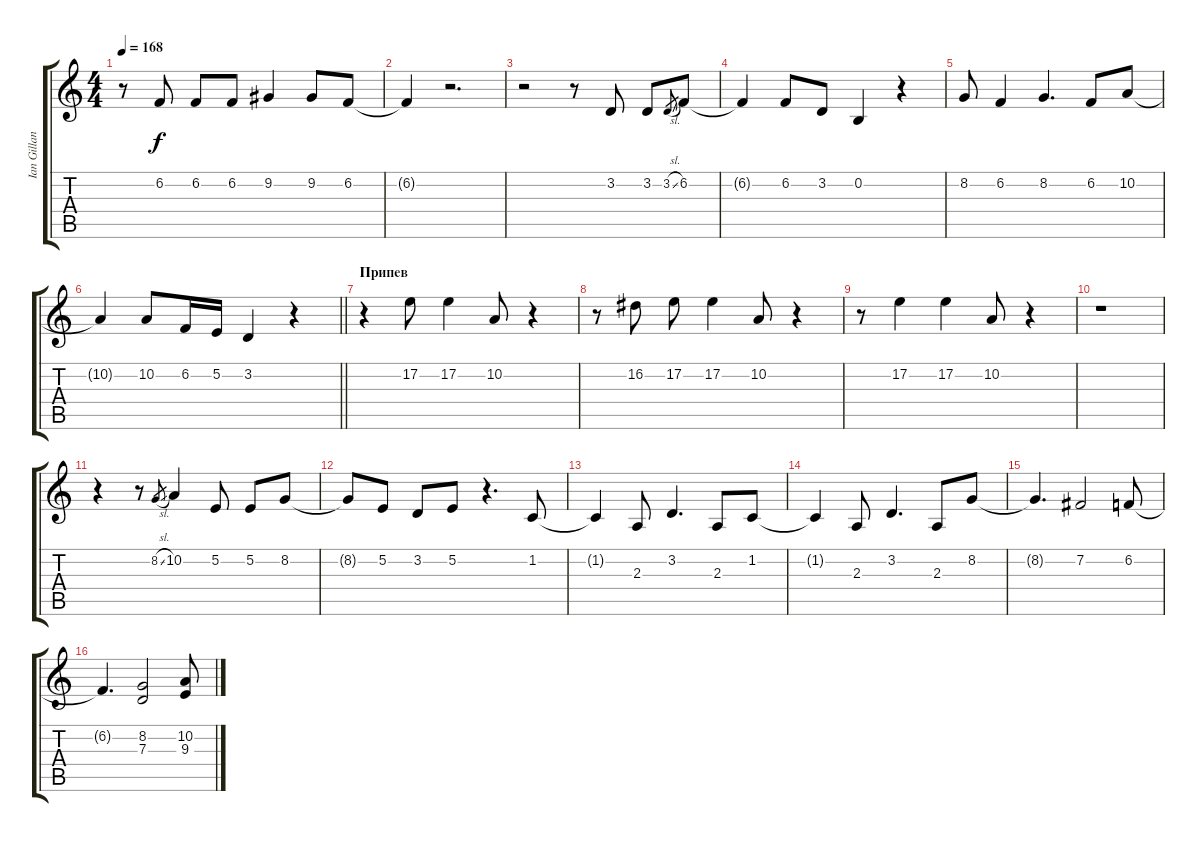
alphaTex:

\track ("Ian Gillan" "Ian Gillan") {instrument lead6voice}
\staff {score tabs}
\tuning (E4 B3 G3 D3 A2 E2) {hide}
\ts (4 4)
\tempo 168
\clef g2
\ks c
r.8{dy f} 6.2.8 6.2.8 6.2.8 9.2.4 9.2.8 6.2.8 |
6.2{t}.4 r.2{d} |
r.2 r.8 3.2.8 3.2.8 3.2{sl}.8{gr} 6.2.8 |
6.2{t}.4 6.2.8 3.2.8 0.2.4 r.4 |
8.2.8 6.2.4 8.2.4{d} 6.2.8 10.2.8 |
\barLineRight lightlight
10.2{t}.4 10.2.8 6.2.16 5.2.16 3.2.4 r.4 |
\section ("" "Припев")
r.4 17.2.8 17.2.4 10.2.8 r.4 |
r.8 16.2.8 17.2.8 17.2.4 10.2.8 r.4 |
r.8 17.2.4 17.2.4 10.2.8 r.4 |
r.1 |
r.4 r.8 8.2{sl}.8{gr} 10.2.4 5.2.8 5.2.8 8.2.8 |
8.2{t}.8 5.2.8 3.2.8 5.2.8 r.4{d} 1.2.8 |
1.2{t}.4 2.3.8 3.2.4{d} 2.3.8 1.2.8 |
1.2{t}.4 2.3.8 3.2.4{d} 2.3.8 8.2.8 |
8.2{t}.4{d} 7.2.2 6.2.8 |
6.2{t}.4{d} (8.2 7.3).2 (10.2 9.3).8
